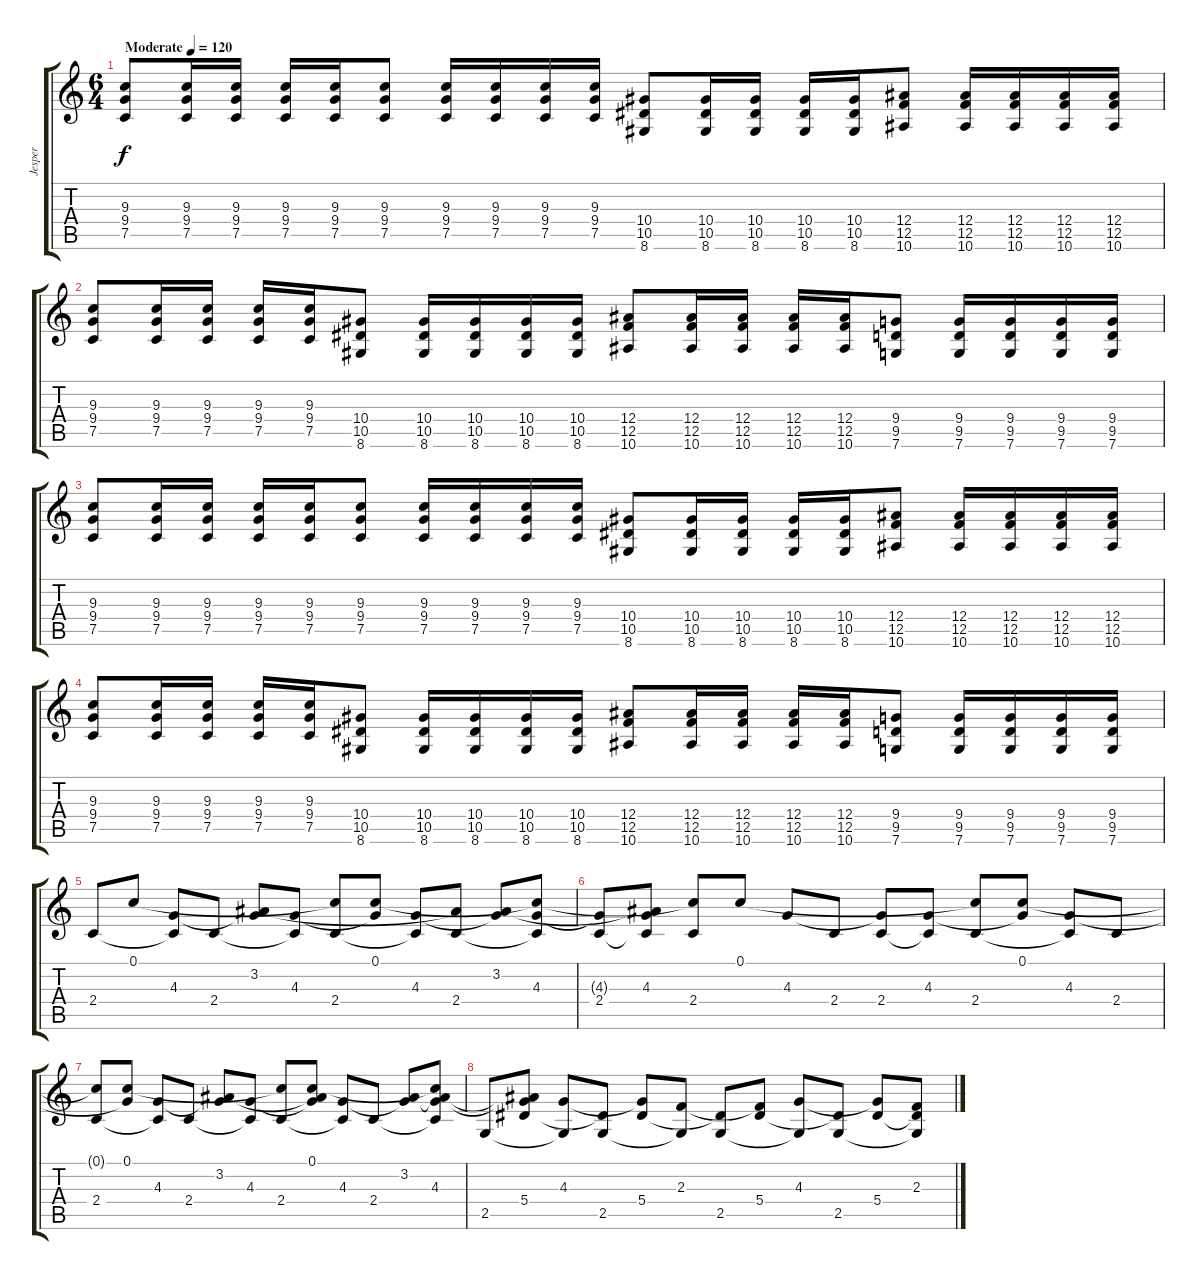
\track ("Jesper" "Jesper") {instrument acousticguitarsteel}
\staff {score tabs}
\tuning (C4 G3 Eb3 Bb2 F2 C2) {hide}
\ts (6 4)
\tempo (120 "Moderate")
\clef g2
\ks c
(9.3 9.4 7.5).8{dy f instrument acousticguitarsteel} (9.3 9.4 7.5).16 (9.3 9.4 7.5).16 (9.3 9.4 7.5).16 (9.3 9.4 7.5).16 (9.3 9.4 7.5).8 (9.3 9.4 7.5).16 (9.3 9.4 7.5).16 (9.3 9.4 7.5).16 (9.3 9.4 7.5).16 (10.4 10.5 8.6).8 (10.4 10.5 8.6).16 (10.4 10.5 8.6).16 (10.4 10.5 8.6).16 (10.4 10.5 8.6).16 (12.4 12.5 10.6).8 (12.4 12.5 10.6).16 (12.4 12.5 10.6).16 (12.4 12.5 10.6).16 (12.4 12.5 10.6).16 |
(9.3 9.4 7.5).8 (9.3 9.4 7.5).16 (9.3 9.4 7.5).16 (9.3 9.4 7.5).16 (9.3 9.4 7.5).16 (10.4 10.5 8.6).8 (10.4 10.5 8.6).16 (10.4 10.5 8.6).16 (10.4 10.5 8.6).16 (10.4 10.5 8.6).16 (12.4 12.5 10.6).8 (12.4 12.5 10.6).16 (12.4 12.5 10.6).16 (12.4 12.5 10.6).16 (12.4 12.5 10.6).16 (9.4 9.5 7.6).8 (9.4 9.5 7.6).16 (9.4 9.5 7.6).16 (9.4 9.5 7.6).16 (9.4 9.5 7.6).16 |
(9.3 9.4 7.5).8 (9.3 9.4 7.5).16 (9.3 9.4 7.5).16 (9.3 9.4 7.5).16 (9.3 9.4 7.5).16 (9.3 9.4 7.5).8 (9.3 9.4 7.5).16 (9.3 9.4 7.5).16 (9.3 9.4 7.5).16 (9.3 9.4 7.5).16 (10.4 10.5 8.6).8 (10.4 10.5 8.6).16 (10.4 10.5 8.6).16 (10.4 10.5 8.6).16 (10.4 10.5 8.6).16 (12.4 12.5 10.6).8 (12.4 12.5 10.6).16 (12.4 12.5 10.6).16 (12.4 12.5 10.6).16 (12.4 12.5 10.6).16 |
(9.3 9.4 7.5).8 (9.3 9.4 7.5).16 (9.3 9.4 7.5).16 (9.3 9.4 7.5).16 (9.3 9.4 7.5).16 (10.4 10.5 8.6).8 (10.4 10.5 8.6).16 (10.4 10.5 8.6).16 (10.4 10.5 8.6).16 (10.4 10.5 8.6).16 (12.4 12.5 10.6).8 (12.4 12.5 10.6).16 (12.4 12.5 10.6).16 (12.4 12.5 10.6).16 (12.4 12.5 10.6).16 (9.4 9.5 7.6).8 (9.4 9.5 7.6).16 (9.4 9.5 7.6).16 (9.4 9.5 7.6).16 (9.4 9.5 7.6).16 |
2.4.8 0.1.8 (4.3 2.4{t}).8 2.4.8 (3.2 4.3{t}).8 (4.3 2.4{t}).8 (0.1{t} 2.4).8 (0.1 4.3{t}).8 (4.3 2.4{t}).8 (3.2{t} 2.4).8 (3.2 4.3{t}).8 (0.1{t} 4.3 2.4{t}).8 |
(4.3{t} 2.4).8 (3.2{t} 4.3 2.4{t}).8 (0.1{t} 2.4).8 0.1.8 4.3.8 2.4.8 (4.3{t} 2.4).8 (4.3 2.4{t}).8 (0.1{t} 2.4).8 (0.1 4.3{t}).8 (4.3 2.4{t}).8 2.4.8 |
(0.1{t} 2.4).8 (0.1 4.3{t}).8 (4.3 2.4{t}).8 2.4.8 (3.2 4.3{t}).8 (4.3 2.4{t}).8 (0.1{t} 2.4).8 (0.1 3.2{t} 4.3{t}).8 (4.3 2.4{t}).8 2.4.8 (3.2 4.3{t}).8 (0.1{t} 3.2{t} 4.3 2.4{t}).8 |
2.5.8 (3.2{t} 4.3{t} 5.4).8 (4.3 2.5{t}).8 (5.4{t} 2.5).8 (4.3{t} 5.4).8 (2.3 2.5{t}).8 (5.4{t} 2.5).8 (2.3{t} 5.4).8 (4.3 2.5{t}).8 (5.4{t} 2.5).8 (4.3{t} 5.4).8 (2.3 5.4{t} 2.5{t}).8
